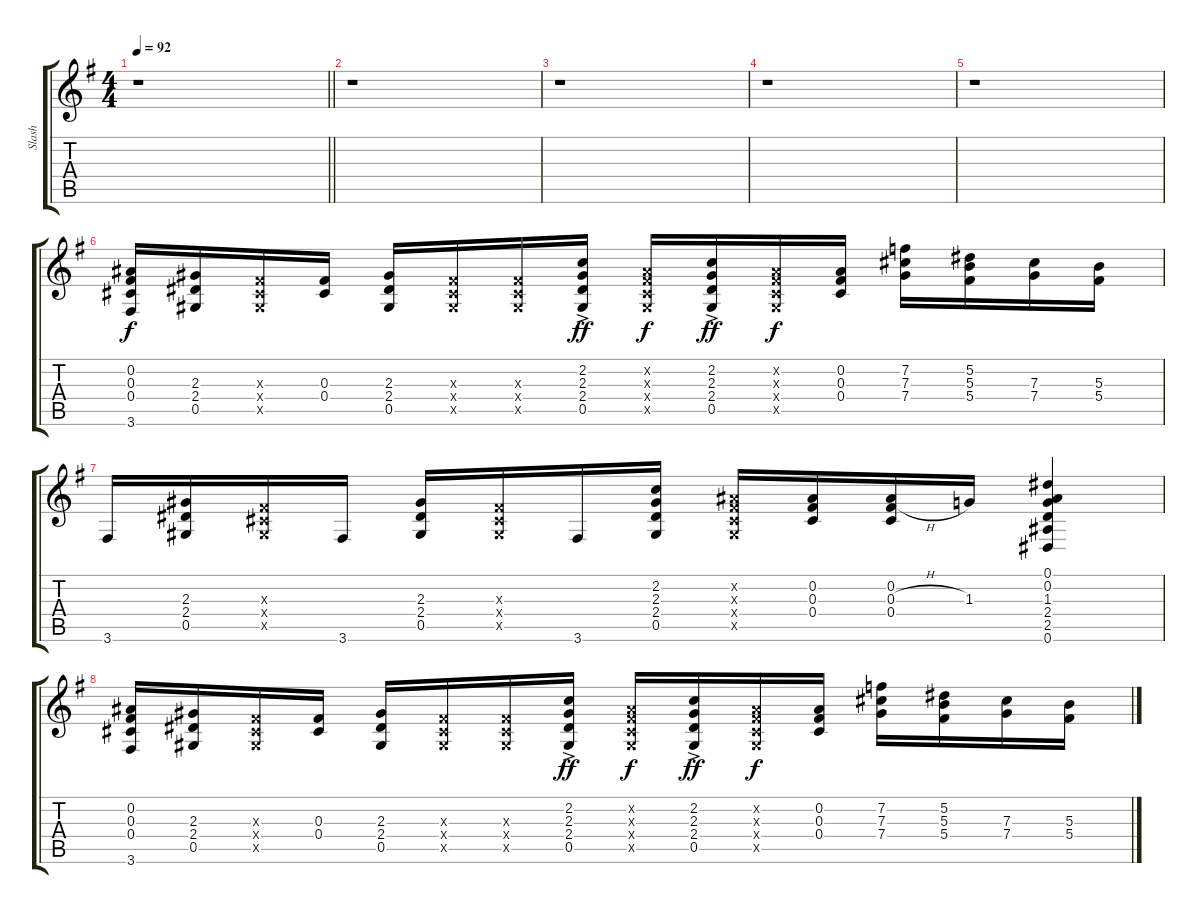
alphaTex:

\track ("Slash" "Slash") {instrument acousticguitarsteel}
\staff {score tabs}
\tuning (Eb4 Bb3 Gb3 Db3 Ab2 Eb2) {hide}
\ts (4 4)
\tempo 92
\clef g2
\barLineRight lightlight
\ks g
r.1{dy f instrument acousticguitarsteel} |
r.1 |
r.1 |
r.1 |
r.1 |
(0.2 0.3 0.4 3.6).16 (2.3 2.4 0.5).16 (0.3{x} 0.4{x} 0.5{x}).16 (0.3 0.4).16 (2.3 2.4 0.5).16 (0.3{x} 0.4{x} 0.5{x}).16 (0.3{x} 0.4{x} 0.5{x}).16 (2.2{ac} 2.3{ac} 2.4{ac} 0.5{ac}).16{dy ff} (0.2{x} 0.3{x} 0.4{x} 0.5{x}).16{dy f} (2.2{ac} 2.3{ac} 2.4{ac} 0.5{ac}).16{dy ff} (0.2{x} 0.3{x} 0.4{x} 0.5{x}).16{dy f} (0.2 0.3 0.4).16 (7.2 7.3 7.4).16 (5.2 5.3 5.4).16 (7.3 7.4).16 (5.3 5.4).16 |
3.6.16 (2.3 2.4 0.5).16 (0.3{x} 0.4{x} 0.5{x}).16 3.6.16 (2.3 2.4 0.5).16 (0.3{x} 0.4{x} 0.5{x}).16 3.6.16 (2.2 2.3 2.4 0.5).16 (0.2{x} 0.3{x} 0.4{x} 0.5{x}).16 (0.2 0.3 0.4).16 (0.2 0.3{h} 0.4).16 1.3.16 (0.1 0.2 1.3 2.4 2.5 0.6).4 |
(0.2 0.3 0.4 3.6).16 (2.3 2.4 0.5).16 (0.3{x} 0.4{x} 0.5{x}).16 (0.3 0.4).16 (2.3 2.4 0.5).16 (0.3{x} 0.4{x} 0.5{x}).16 (0.3{x} 0.4{x} 0.5{x}).16 (2.2{ac} 2.3{ac} 2.4{ac} 0.5{ac}).16{dy ff} (0.2{x} 0.3{x} 0.4{x} 0.5{x}).16{dy f} (2.2{ac} 2.3{ac} 2.4{ac} 0.5{ac}).16{dy ff} (0.2{x} 0.3{x} 0.4{x} 0.5{x}).16{dy f} (0.2 0.3 0.4).16 (7.2 7.3 7.4).16 (5.2 5.3 5.4).16 (7.3 7.4).16 (5.3 5.4).16
